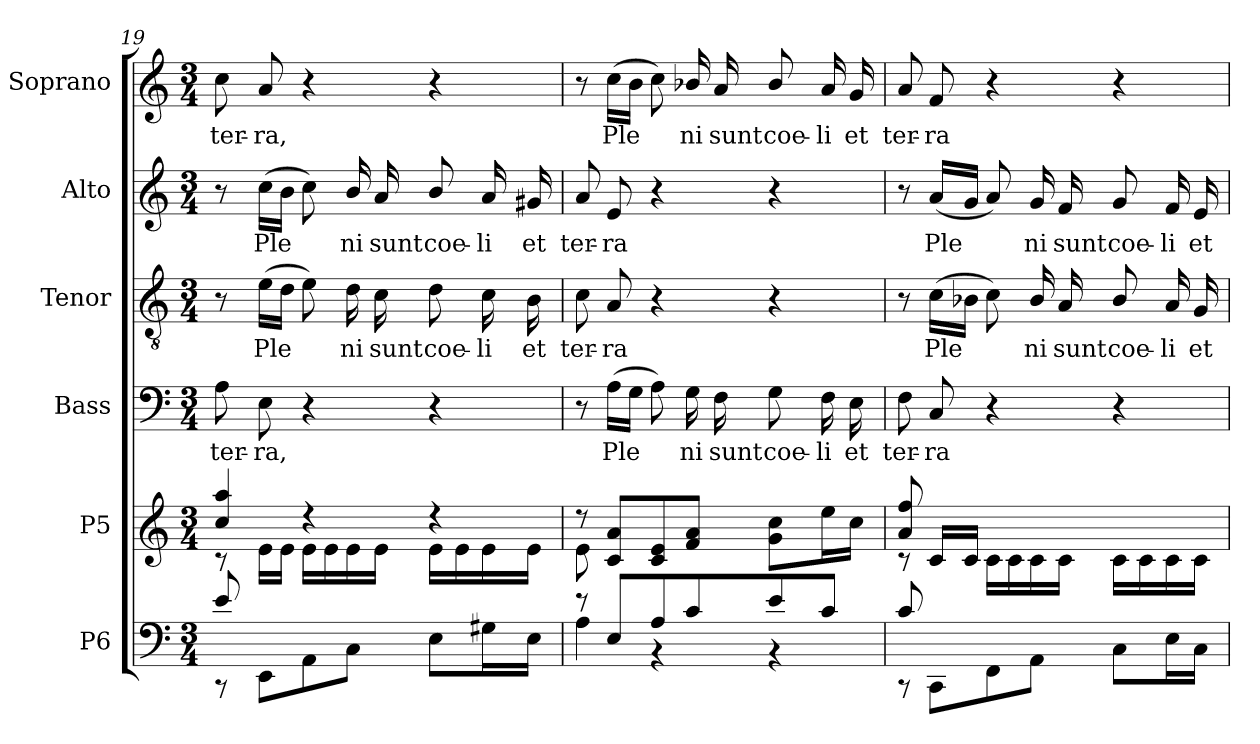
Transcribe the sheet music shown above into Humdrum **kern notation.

**kern	**kern	**kern	**text	**kern	**text	**kern	**text	**kern	**text
*part6	*part5	*part4	*part4	*part3	*part3	*part2	*part2	*part1	*part1
*staff6	*staff5	*staff4	*staff4	*staff3	*staff3	*staff2	*staff2	*staff1	*staff1
*I"P6	*I"P5	*I"Bass	*	*I"Tenor	*	*I"Alto	*	*I"Soprano	*
*	*	*I'B.	*	*I'T.	*	*I'A.	*	*I'S.	*
!!LO:PB:g=z
*clefF4	*clefG2	*clefF4	*	*clefGv2	*	*clefG2	*	*clefG2	*
*	*	*	*	*ITrd7c12	*	*	*	*	*
*k[]	*k[]	*k[]	*	*k[]	*	*k[]	*	*k[]	*
*C:	*C:	*C:	*	*C:	*	*C:	*	*C:	*
*M3/4	*M3/4	*M3/4	*	*M3/4	*	*M3/4	*	*M3/4	*
=19	=19	=19	=19	=19	=19	=19	=19	=19	=19
*^	*^	*	*	*	*	*	*	*	*
!	!	!	!	!	!LO:LY:b:color=#000000	!	!	!	!	!	!
!	!	!	!	!	!	!	!	!	!	!	!LO:LY:b:color=#000000
8ei/	8r	4cci/ 4aai	8r	8Ai\	ter-	8r	.	8r	.	8cci\	ter-
!	!	!	!	!	!LO:LY:b:color=#000000	!	!	!	!	!	!
!	!	!	!	!	!	!	!LO:LY:b:color=#000000	!	!	!	!
!	!	!	!	!	!	!	!	!	!LO:LY:b:color=#000000	!	!
!	!	!	!	!	!	!	!	!	!	!	!LO:LY:b:color=#000000
8ryy	8EEi/L	.	16ei\LL	8Ei\	-ra,	(16Ei\LL	Ple-	(16cci\LL	Ple-	8ai/	-ra,
.	.	.	16ei\JJ	.	.	16Di\JJ	.	16bi\JJ	.	.	.
!	!	!	!	!	!	!	!LO:LY:b:color=#000000	!	!	!	!
!	!	!	!	!	!	!	!	!	!LO:LY:b:color=#000000	!	!
4ryy	8AAi\	4r	16ei\LL	4r	.	8Ei\)	--	8cci\)	--	4r	.
.	.	.	16ei\	.	.	.	.	.	.	.	.
!	!	!	!	!	!	!	!LO:LY:b:color=#000000	!	!	!	!
!	!	!	!	!	!	!	!	!	!LO:LY:b:color=#000000	!	!
.	8Ci\J	.	16ei\	.	.	16Di\	ni	16bi/	ni	.	.
!	!	!	!	!	!	!	!LO:LY:b:color=#000000	!	!	!	!
!	!	!	!	!	!	!	!	!	!LO:LY:b:color=#000000	!	!
.	.	.	16ei\JJ	.	.	16Ci\	sunt	16ai/	sunt	.	.
!	!	!	!	!	!	!	!LO:LY:b:color=#000000	!	!	!	!
!	!	!	!	!	!	!	!	!	!LO:LY:b:color=#000000	!	!
4ryy	8Ei\L	4r	16ei\LL	4r	.	8Di\	coe-	8bi/	coe-	4r	.
.	.	.	16ei\	.	.	.	.	.	.	.	.
!	!	!	!	!	!	!	!LO:LY:b:color=#000000	!	!	!	!
!	!	!	!	!	!	!	!	!	!LO:LY:b:color=#000000	!	!
.	16G#Xi\L	.	16ei\	.	.	16Ci\	-li	16ai/	-li	.	.
!	!	!	!	!	!	!	!LO:LY:b:color=#000000	!	!	!	!
!	!	!	!	!	!	!	!	!	!LO:LY:b:color=#000000	!	!
.	16Ei\JJ	.	16ei\JJ	.	.	16BBi\	et	16g#Xi/	et	.	.
=20	=20	=20	=20	=20	=20	=20	=20	=20	=20	=20	=20
!	!	!	!	!	!	!	!LO:LY:b:color=#000000	!	!	!	!
!	!	!	!	!	!	!	!	!	!LO:LY:b:color=#000000	!	!
8r	4Ai\	8r	8ei\	8r	.	8Ci\	ter-	8ai/	ter-	8r	.
!	!	!	!	!	!LO:LY:b:color=#000000	!	!	!	!	!	!
!	!	!	!	!	!	!	!LO:LY:b:color=#000000	!	!	!	!
!	!	!	!	!	!	!	!	!	!LO:LY:b:color=#000000	!	!
!	!	!	!	!	!	!	!	!	!	!	!LO:LY:b:color=#000000
8Ei/L	.	8ci/ 8aiL	8ryy	(16Ai\LL	Ple-	8AAi/	-ra	8ei/	-ra	(16cci\LL	Ple-
.	.	.	.	16Gi\JJ	.	.	.	.	.	16bi\JJ	.
!	!	!	!	!	!LO:LY:b:color=#000000	!	!	!	!	!	!
!	!	!	!	!	!	!	!	!	!	!	!LO:LY:b:color=#000000
8Ai/	4r	8ci/ 8ei	4ryy	8Ai\)	--	4r	.	4r	.	8cci\)	--
!	!	!	!	!	!LO:LY:b:color=#000000	!	!	!	!	!	!
!	!	!	!	!	!	!	!	!	!	!	!LO:LY:b:color=#000000
8ci/	.	8fi/ 8aiJ	.	16Gi\	ni	.	.	.	.	16b-Xi/	ni
!	!	!	!	!	!LO:LY:b:color=#000000	!	!	!	!	!	!
!	!	!	!	!	!	!	!	!	!	!	!LO:LY:b:color=#000000
.	.	.	.	16Fi\	sunt	.	.	.	.	16ai/	sunt
!	!	!	!	!	!LO:LY:b:color=#000000	!	!	!	!	!	!
!	!	!	!	!	!	!	!	!	!	!	!LO:LY:b:color=#000000
8ei/	4r	8gi\ 8cciL	4ryy	8Gi\	coe-	4r	.	4r	.	8b-i/	coe-
!	!	!	!	!	!LO:LY:b:color=#000000	!	!	!	!	!	!
!	!	!	!	!	!	!	!	!	!	!	!LO:LY:b:color=#000000
8ci/J	.	16eei\L	.	16Fi\	-li	.	.	.	.	16ai/	-li
!	!	!	!	!	!LO:LY:b:color=#000000	!	!	!	!	!	!
!	!	!	!	!	!	!	!	!	!	!	!LO:LY:b:color=#000000
.	.	16cci\JJ	.	16Ei\	et	.	.	.	.	16gi/	et
=21	=21	=21	=21	=21	=21	=21	=21	=21	=21	=21	=21
!	!	!	!	!	!LO:LY:b:color=#000000	!	!	!	!	!	!
!	!	!	!	!	!	!	!	!	!	!	!LO:LY:b:color=#000000
8ci/	8r	8ai/ 8ffi	8r	8Fi\	ter-	8r	.	8r	.	8ai/	ter-
!	!	!	!	!	!LO:LY:b:color=#000000	!	!	!	!	!	!
!	!	!	!	!	!	!	!LO:LY:b:color=#000000	!	!	!	!
!	!	!	!	!	!	!	!	!	!LO:LY:b:color=#000000	!	!
!	!	!	!	!	!	!	!	!	!	!	!LO:LY:b:color=#000000
8ryy	8CCi/L	8ryy	16ci/LL	8Ci/	-ra	(16Ci\LL	Ple-	(16ai/LL	Ple-	8fi/	-ra
.	.	.	16ci\JJ	.	.	16BB-Xi\JJ	.	16gi/JJ	.	.	.
!	!	!	!	!	!	!	!LO:LY:b:color=#000000	!	!	!	!
!	!	!	!	!	!	!	!	!	!LO:LY:b:color=#000000	!	!
4ryy	8FFi\	4ryy	16ci/LL	4r	.	8Ci\)	--	8ai/)	--	4r	.
.	.	.	16ci\	.	.	.	.	.	.	.	.
!	!	!	!	!	!	!	!LO:LY:b:color=#000000	!	!	!	!
!	!	!	!	!	!	!	!	!	!LO:LY:b:color=#000000	!	!
.	8AAi\J	.	16ci\	.	.	16BB-i/	ni	16gi/	ni	.	.
!	!	!	!	!	!	!	!LO:LY:b:color=#000000	!	!	!	!
!	!	!	!	!	!	!	!	!	!LO:LY:b:color=#000000	!	!
.	.	.	16ci\JJ	.	.	16AAi/	sunt	16fi/	sunt	.	.
!	!	!	!	!	!	!	!LO:LY:b:color=#000000	!	!	!	!
!	!	!	!	!	!	!	!	!	!LO:LY:b:color=#000000	!	!
4ryy	8Ci/L	4ryy	16ci/LL	4r	.	8BB-i/	coe-	8gi/	coe-	4r	.
.	.	.	16ci\	.	.	.	.	.	.	.	.
!	!	!	!	!	!	!	!LO:LY:b:color=#000000	!	!	!	!
!	!	!	!	!	!	!	!	!	!LO:LY:b:color=#000000	!	!
.	16Ei\L	.	16ci\	.	.	16AAi/	-li	16fi/	-li	.	.
!	!	!	!	!	!	!	!LO:LY:b:color=#000000	!	!	!	!
!	!	!	!	!	!	!	!	!	!LO:LY:b:color=#000000	!	!
.	16Ci\JJ	.	16ci\JJ	.	.	16GGi/	et	16ei/	et	.	.
*v	*v	*	*	*	*	*	*	*	*	*	*
*	*v	*v	*	*	*	*	*	*	*	*
=	=	=	=	=	=	=	=	=	=
*-	*-	*-	*-	*-	*-	*-	*-	*-	*-
